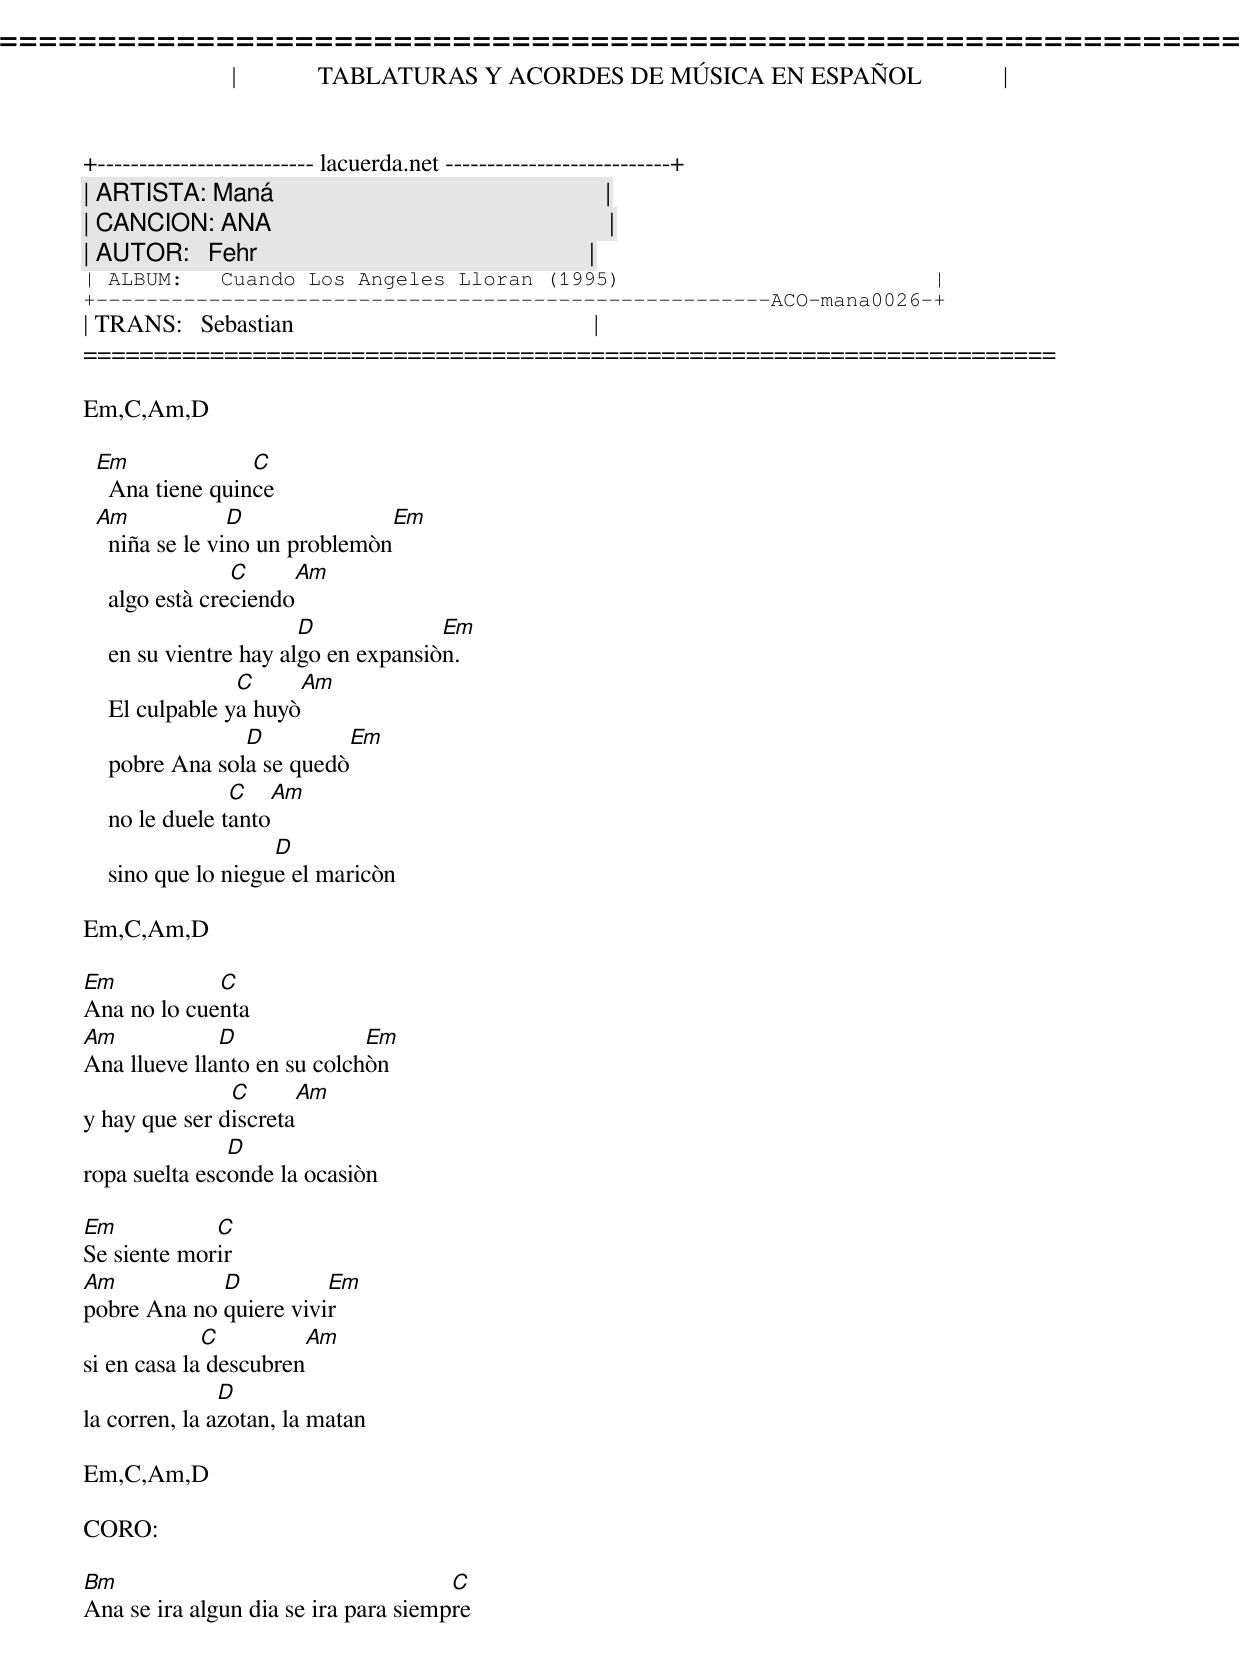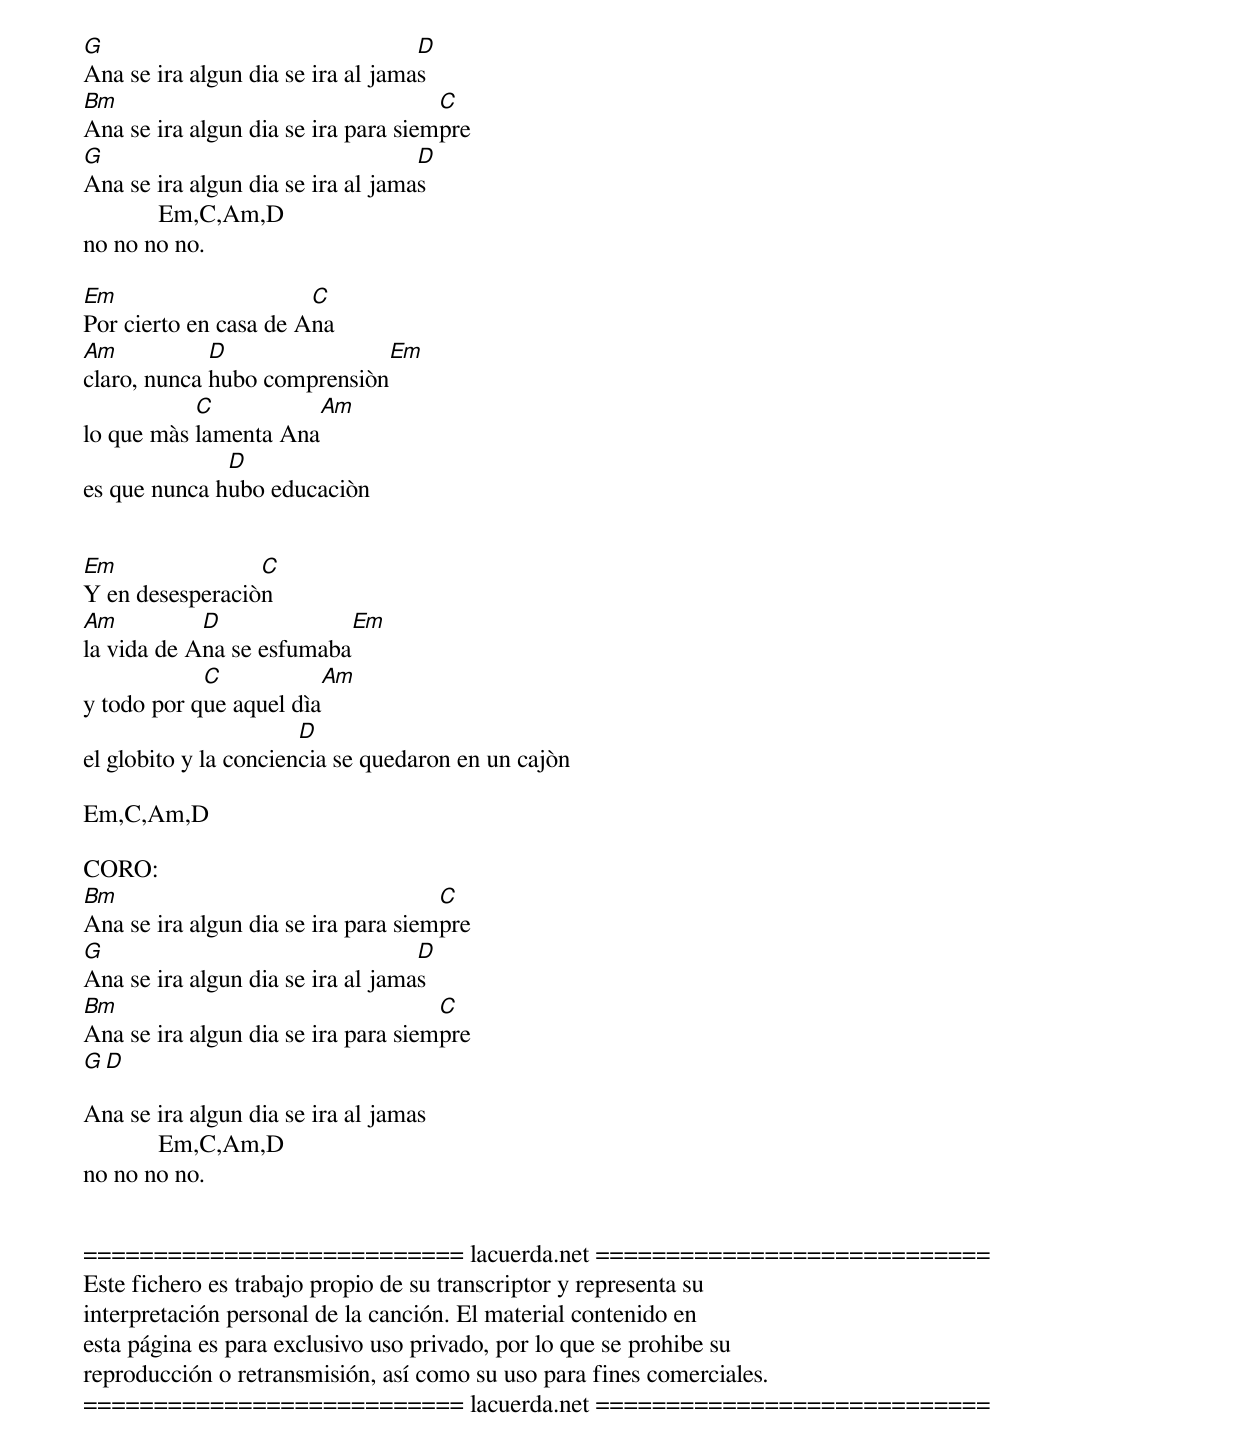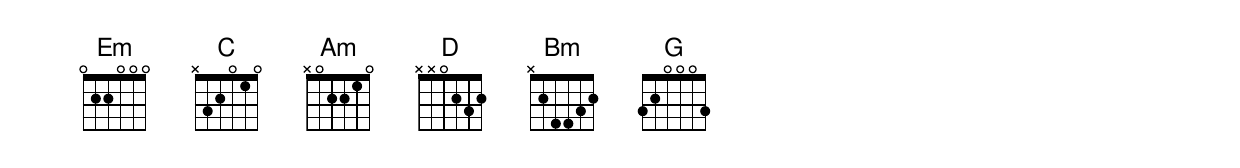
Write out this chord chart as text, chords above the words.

=====================================================================
|             TABLATURAS Y ACORDES DE MÚSICA EN ESPAÑOL             |
+-------------------------- lacuerda.net ---------------------------+
| ARTISTA: Maná                                                     |
| CANCION: ANA                                                      |
| AUTOR:   Fehr                                                     |
| ALBUM:   Cuando Los Angeles Lloran (1995)                         |
+------------------------------------------------------ACO-mana0026-+
| TRANS:   Sebastian                                                |
=====================================================================

Em,C,Am,D

  Em              C
    Ana tiene quince
  Am             D               Em
    niña se le vino un problemòn
                 C        Am
    algo està creciendo
                        D             Em
    en su vientre hay algo en expansiòn.
                 C       Am
    El culpable ya huyò
                 D          Em
    pobre Ana sola se quedò
                 C        Am
    no le duele tanto
                     D
    sino que lo niegue el maricòn

Em,C,Am,D

Em           C
Ana no lo cuenta
Am            D              Em
Ana llueve llanto en su colchòn
               C         Am
y hay que ser discreta
               D
ropa suelta esconde la ocasiòn

Em           C
Se siente morir
Am           D          Em
pobre Ana no quiere vivir
             C           Am
si en casa la descubren
               D
la corren, la azotan, la matan

Em,C,Am,D

CORO:

Bm                                    C
Ana se ira algun dia se ira para siempre
G                                  D
Ana se ira algun dia se ira al jamas
Bm                                   C
Ana se ira algun dia se ira para siempre
G                                  D
Ana se ira algun dia se ira al jamas
            Em,C,Am,D
no no no no.

Em                     C
Por cierto en casa de Ana
Am           D               Em
claro, nunca hubo comprensiòn
           C           Am
lo que màs lamenta Ana
              D
es que nunca hubo educaciòn


Em               C
Y en desesperaciòn
Am          D             Em
la vida de Ana se esfumaba
            C           Am
y todo por que aquel dìa
                       D
el globito y la conciencia se quedaron en un cajòn

Em,C,Am,D

CORO:
Bm                                   C
Ana se ira algun dia se ira para siempre
G                                  D
Ana se ira algun dia se ira al jamas
Bm                                   C
Ana se ira algun dia se ira para siempre
G                                  D

Ana se ira algun dia se ira al jamas
            Em,C,Am,D
no no no no.


=========================== lacuerda.net ============================
Este fichero es trabajo propio de su transcriptor y representa su
interpretación personal de la canción. El material contenido en
esta página es para exclusivo uso privado, por lo que se prohibe su
reproducción o retransmisión, así como su uso para fines comerciales.
=========================== lacuerda.net ============================
